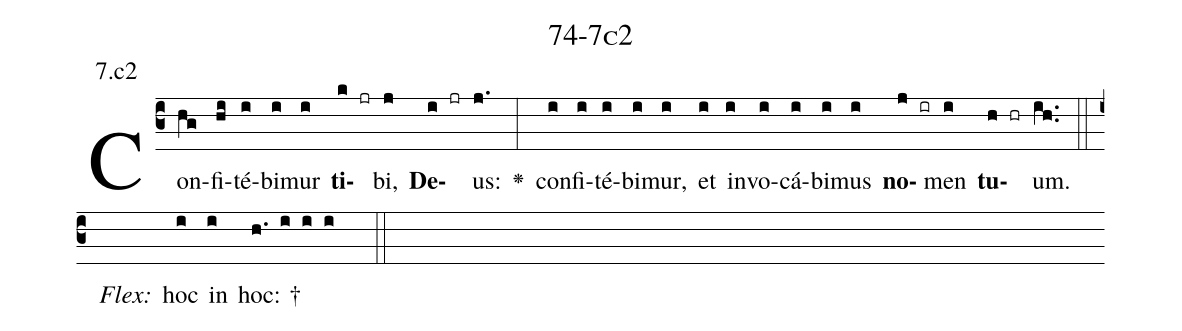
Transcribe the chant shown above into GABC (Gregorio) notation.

name: 74-7c2;
annotation: 7.c2;
%%
(c3)Con(hg)fi(hi)té(i)bi(i)mur(i) <b>ti</b>(k jr)bi,(j) <b>De</b>(i jr)us:(j.) <v>\greheightstar</v>(:) con(i)fi(i)té(i)bi(i)mur,(i) et(i) in(i)vo(i)cá(i)bi(i)mus(i) <b>no</b>(j ir)men(i) <b>tu</b>(h hr)um.(ih..) (::)
<i>Flex:</i>()  hoc(i) in(i) hoc: †(h. i i i  ::)

%E(i) u(i) o(j) u(i) a(h) e.(ih..) (::)
